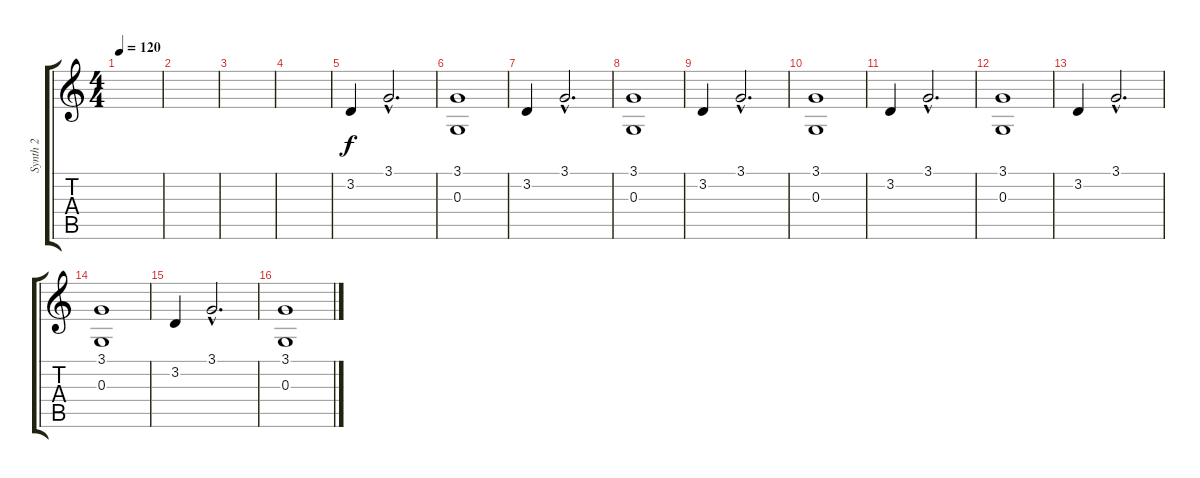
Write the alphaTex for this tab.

\track ("Synth 2" "Synth 2") {instrument tubularbells}
\staff {score tabs}
\tuning (E4 B3 G3 D3 A2 E2) {hide}
\ts (4 4)
\tempo 120
\clef g2
\ks c
|
|
|
|
3.2.4 3.1{hac}.2{d} |
(3.1 0.3).1 |
3.2.4 3.1{hac}.2{d} |
(3.1 0.3).1 |
3.2.4 3.1{hac}.2{d} |
(3.1 0.3).1 |
3.2.4 3.1{hac}.2{d} |
(3.1 0.3).1 |
3.2.4 3.1{hac}.2{d} |
(3.1 0.3).1 |
3.2.4 3.1{hac}.2{d} |
(3.1 0.3).1
